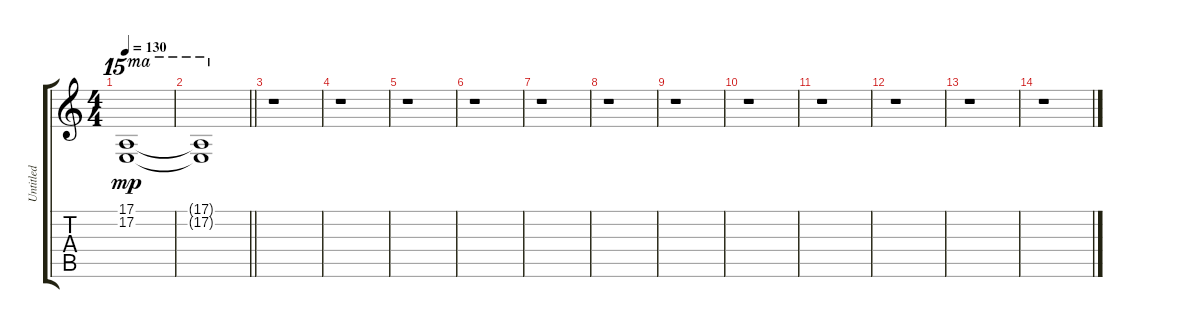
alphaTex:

\track ("Untitled" "Untitled") {instrument stringensemble1}
\staff {score tabs}
\tuning (E4 B3 G3 D3 A2 E2) {hide}
\ts (4 4)
\tempo 130
\clef g2
\ks c
(17.1{t} 17.2{t}).1{ot 15ma dy mp} |
\barLineRight lightlight
(17.1{t} 17.2{t}).1{ot 15ma} |
r.1 |
r.1 |
r.1 |
r.1 |
r.1 |
r.1 |
r.1 |
r.1 |
r.1 |
r.1 |
r.1 |
r.1
